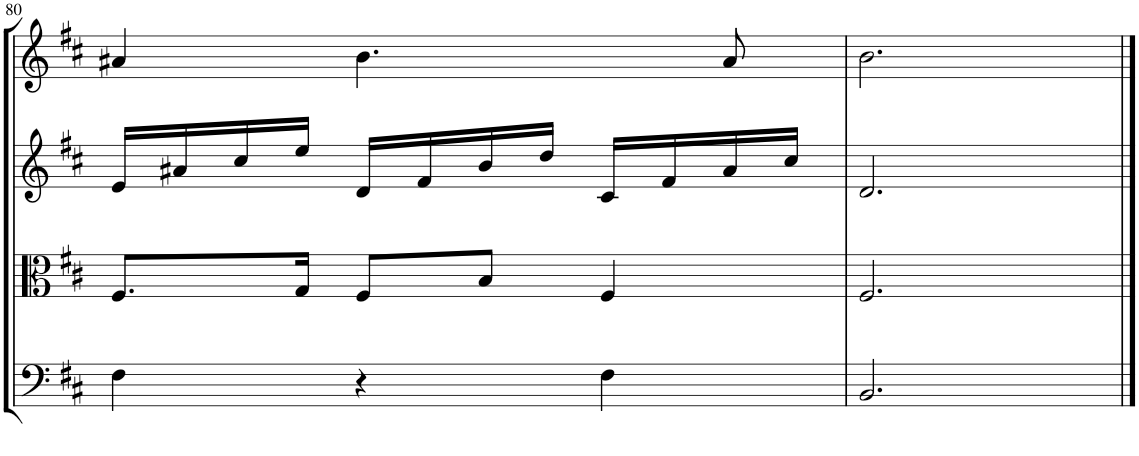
**kern	**kern	**kern	**kern
*part4	*part3	*part2	*part1
*staff4	*staff3	*staff2	*staff1
*I"Violoncello	*I"Viola	*I"Violin II	*I"Violin I
!!LO:PB:g=z
*clefF4	*clefC3	*clefG2	*clefG2
*k[f#c#]	*k[f#c#]	*k[f#c#]	*k[f#c#]
*M3/4	*M3/4	*M3/4	*M3/4
=80	=80	=80	=80
4F#\	8.F#/L	16e/LL	4a#X/
.	.	16a#X/	.
.	.	16cc#/	.
.	16G/Jk	16ee/JJ	.
4r	8F#/L	16d/LL	4.b\
.	.	16f#/	.
.	8B/J	16b/	.
.	.	16dd/JJ	.
4F#\	4F#/	16c#/LL	.
.	.	16f#/	.
.	.	16a#/	8a#/
.	.	16cc#/JJ	.
=81	=81	=81	=81
2.BB/	2.F#/	2.d/	2.b\
==	==	==	==
*-	*-	*-	*-
